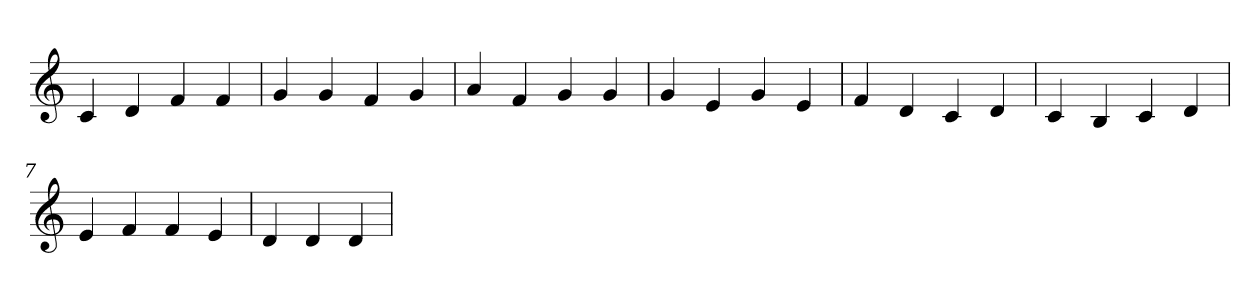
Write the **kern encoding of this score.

**kern
*part1
*staff1
*clefG2
=1
4c
4d
4f
4f
=2
4g
4g
4f
4g
=3
4a
4f
4g
4g
=4
4g
4e
4g
4e
=5
4f
4d
4c
4d
=6
4c
4B
4c
4d
=7
4e
4f
4f
4e
=8
4d
4d
4d
=
*-
